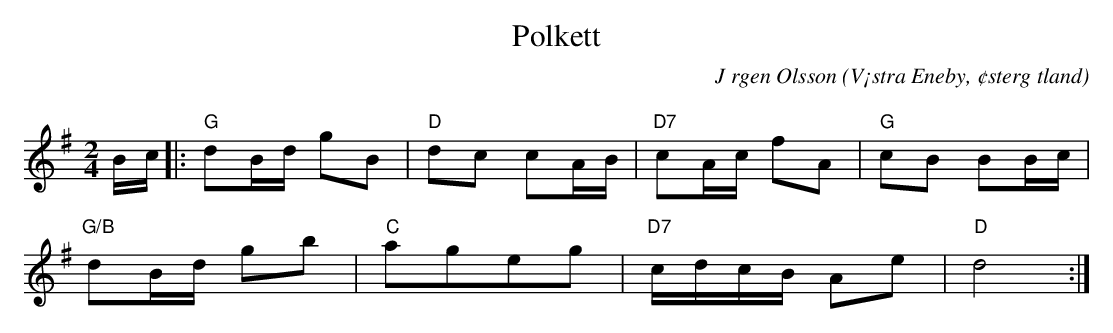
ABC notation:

X:1
T:Polkett
C:J rgen Olsson
O:V¡stra Eneby, ¢sterg tland
Q:120
M:2/4
L:1/8
K:G
B/2c/2|:"G"dB/2d/2 gB|"D"dc cA/2B/2|"D7"cA/2c/2 fA|"G"cB BB/2c/2|
"G/B"dB/2d/2 gb|"C"ageg|"D7"c/d/c/B/ Ae|"D"d4 :|
